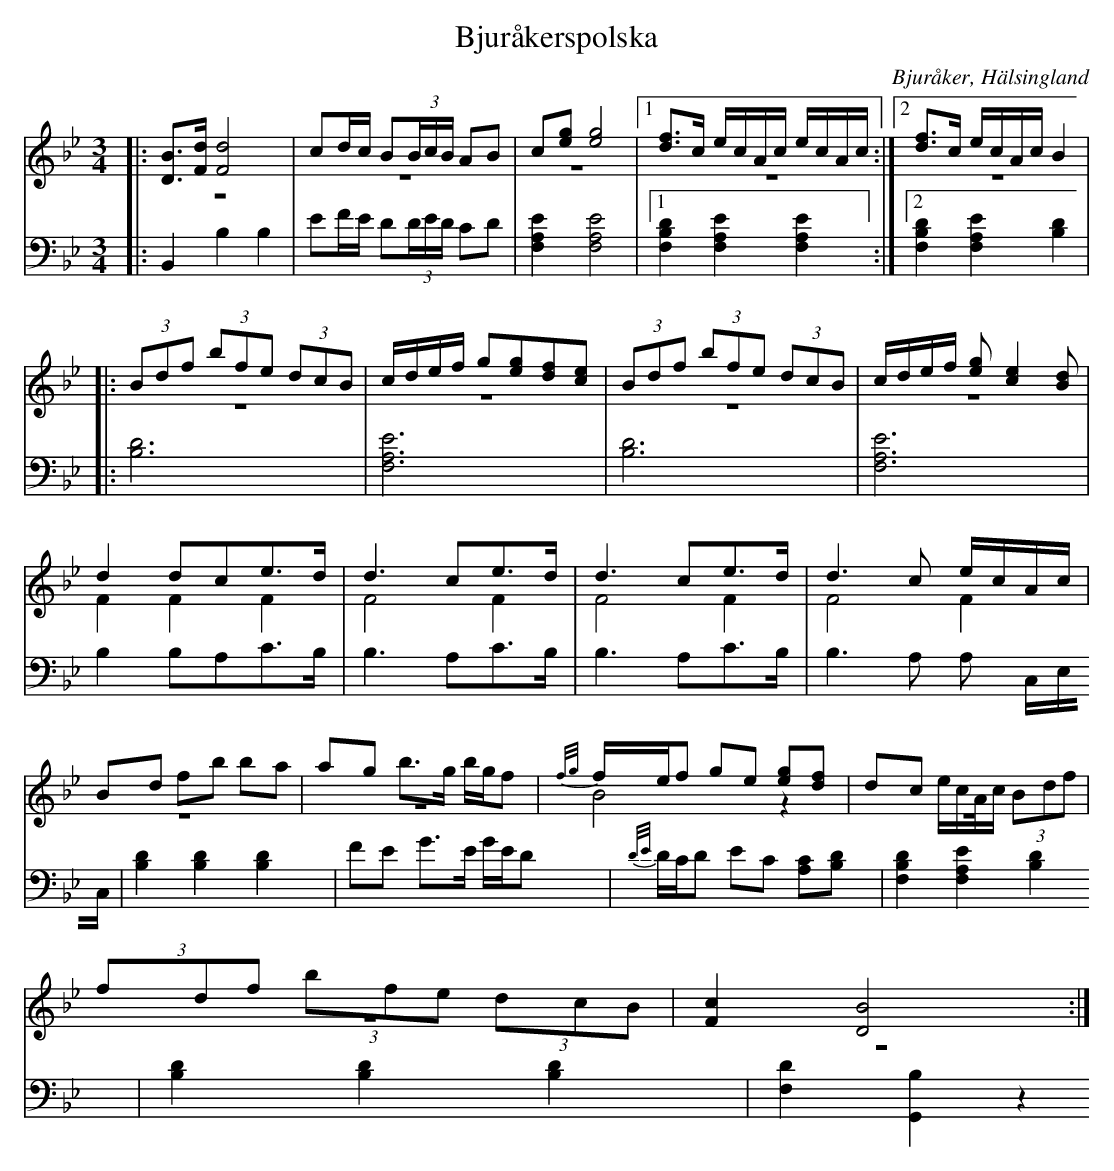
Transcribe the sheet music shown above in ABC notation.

X:1
T: Bjuråkerspolska
O: Bjuråker, Hälsingland
M: 3/4
L: 1/8
K: Bb
V:1
V:2 merge
V:3
V:3 merge
V:1
|:[DB]>[Fd] [F4d4]|cd/c/ B(3B/c/B/ AB|c[eg] [e4g4]  |1[df]>c e/c/A/c/ e/c/A/c/:|2[df]>c e/c/A/c/ B2|
|:(3Bdf  (3bfe (3dcB |c/d/e/f/ g[eg][df][ce]|(3Bdf  (3bfe (3dcB |c/d/e/f/ [eg][c2e2][Bd]|
d2 dce>d|d3 ce>d|d3 ce>d|d3 c e/c/A/c/ |
Bd fb ba|ag b>g b/g/f|{f/g/}f/e/f ge [eg][df]|dc e/c/A/c/ (3Bdf|
(3fdf (3bfe (3dcB|[F2c2] [D4B4]:|
V:2
|: z6| z6|z6|1z6:|2 z6|
|:z6|z6|z6|z6|
F2 F2 F2|F4 F2|F4 F2|F4 F2|
z6|z6|B4 z2|z6|
z6|z6:|
V:3 clef=bass
|: B,,2 B,2 B,2| EF/E/ D(3D/E/D/ CD|[F,2A,2E2] [F,4A,4E4]|1 [F,2B,2D2] [F,2A,2E2] [F,2A,2E2]:|2 [F,2B,2D2] [F,2A,2E2] [B,2D2]|
|:[B,6D6]| [F,6A,6E6]|[B,6D6]|[F,6A,6E6]|
B,2 B,A,C>B,|B,3 A,C>B,|B,3 A,C>B,|B,3  A,  A, /C,/E,/C,/|
[B,2D2] [B,2D2] [B,2D2] |FE G>E G/E/D|{D/E/}D/C/D EC [A,C][B,D] | [F,2B,2D2] [F,2A,2E2][B,2D2]|
[B,2D2] [B,2D2] [B,2D2]| [F,2D2] [G,,2B,2] z2:|
